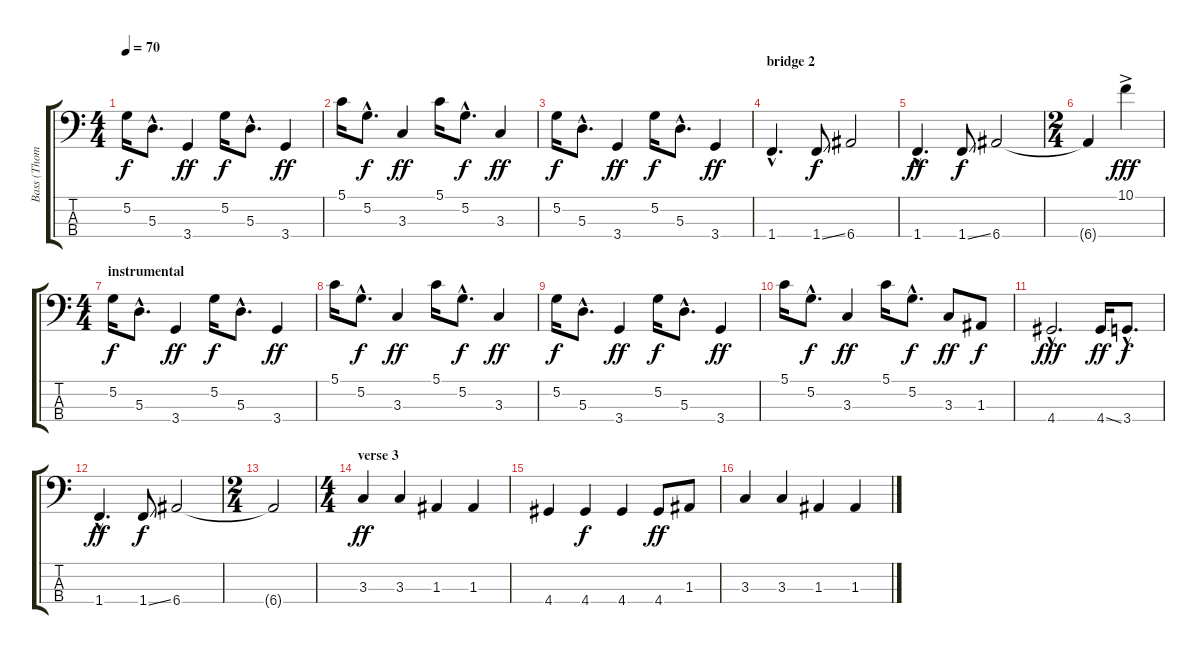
\track ("Bass (Thompson)" "Bass (Thom") {instrument electricbassfinger}
\staff {score tabs}
\tuning (G2 D2 A1 E1) {hide}
\ts (4 4)
\tempo 70
\clef f4
\ks c
5.2.16{dy f} 5.3{hac}.8{d} 3.4.4{dy ff} 5.2.16{dy f} 5.3{hac}.8{d} 3.4.4{dy ff} |
5.1.16 5.2{hac}.8{d dy f} 3.3.4{dy ff} 5.1.16 5.2{hac}.8{d dy f} 3.3.4{dy ff} |
5.2.16{dy f} 5.3{hac}.8{d} 3.4.4{dy ff} 5.2.16{dy f} 5.3{hac}.8{d} 3.4.4{dy ff} |
\section ("" "bridge 2")
1.4{hac}.4{d} 1.4{ss}.8{dy f} 6.4.2 |
1.4{hac}.4{d dy ff} 1.4{ss}.8{dy f} 6.4.2 |
\ts (2 4)
6.4{t}.4 10.1{ac}.4{dy fff} |
\ts (4 4)
\section ("" "instrumental")
5.2.16{dy f} 5.3{hac}.8{d} 3.4.4{dy ff} 5.2.16{dy f} 5.3{hac}.8{d} 3.4.4{dy ff} |
5.1.16 5.2{hac}.8{d dy f} 3.3.4{dy ff} 5.1.16 5.2{hac}.8{d dy f} 3.3.4{dy ff} |
5.2.16{dy f} 5.3{hac}.8{d} 3.4.4{dy ff} 5.2.16{dy f} 5.3{hac}.8{d} 3.4.4{dy ff} |
5.1.16 5.2{hac}.8{d dy f} 3.3.4{dy ff} 5.1.16 5.2{hac}.8{d dy f} 3.3.8{dy ff} 1.3.8{dy f} |
4.4{hac}.2{d dy fff} 4.4{ss}.16{dy ff} 3.4{hac}.8{d dy f} |
1.4{hac}.4{d dy ff} 1.4{ss}.8{dy f} 6.4.2 |
\ts (2 4)
6.4{t}.2 |
\ts (4 4)
\section ("" "verse 3")
3.3.4{dy ff} 3.3.4 1.3.4 1.3.4 |
4.4.4 4.4.4{dy f} 4.4.4 4.4.8{dy ff} 1.3.8 |
3.3.4 3.3.4 1.3.4 1.3.4
